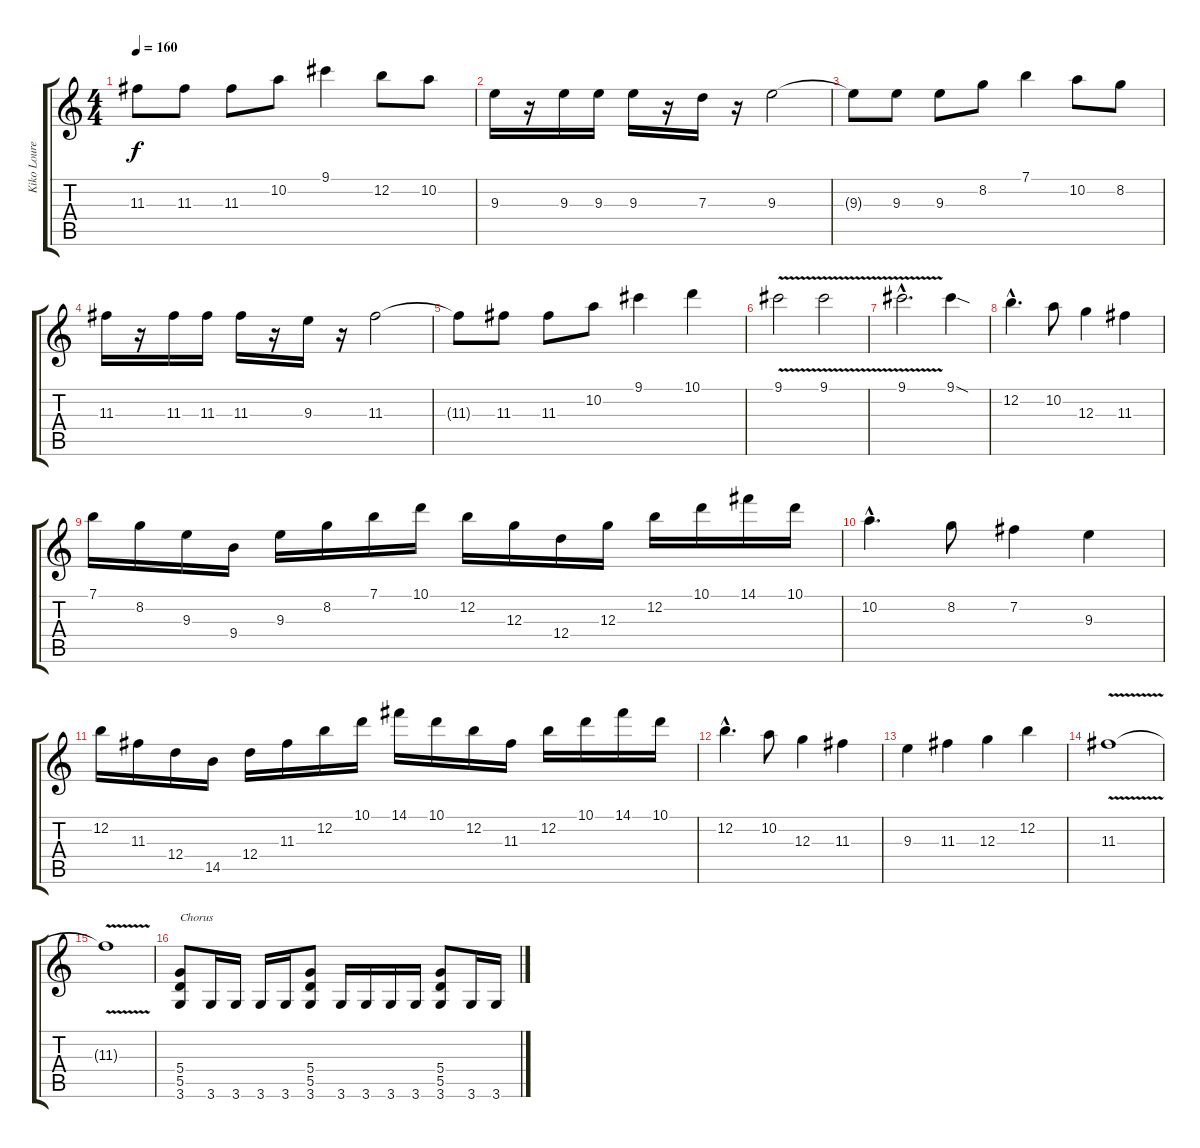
\track ("Kiko Loureiro" "Kiko Loure") {instrument distortionguitar}
\staff {score tabs}
\tuning (E4 B3 G3 D3 A2 E2) {hide}
\ts (4 4)
\tempo 160
\clef g2
\ks c
11.3{t}.8{dy f} 11.3.8 11.3.8 10.2.8 9.1.4 12.2.8 10.2.8 |
9.3.16 r.16 9.3.16 9.3.16 9.3.16 r.16 7.3.16 r.16 9.3.2 |
9.3{t}.8 9.3.8 9.3.8 8.2.8 7.1.4 10.2.8 8.2.8 |
11.3.16 r.16 11.3.16 11.3.16 11.3.16 r.16 9.3.16 r.16 11.3.2 |
11.3{t}.8 11.3.8 11.3.8 10.2.8 9.1.4 10.1.4 |
9.1{v}.2 9.1{v}.2 |
9.1{v hac}.2{d} 9.1{sod}.4 |
12.2{hac}.4{d} 10.2.8 12.3.4 11.3.4 |
7.1.16 8.2.16 9.3.16 9.4.16 9.3.16 8.2.16 7.1.16 10.1.16 12.2.16 12.3.16 12.4.16 12.3.16 12.2.16 10.1.16 14.1.16 10.1.16 |
10.2{hac}.4{d} 8.2.8 7.2.4 9.3.4 |
12.2.16 11.3.16 12.4.16 14.5.16 12.4.16 11.3.16 12.2.16 10.1.16 14.1.16 10.1.16 12.2.16 11.3.16 12.2.16 10.1.16 14.1.16 10.1.16 |
12.2{hac}.4{d} 10.2.8 12.3.4 11.3.4 |
9.3.4 11.3.4 12.3.4 12.2.4 |
11.3{v}.1 |
11.3{t}.1 |
(5.4 5.5 3.6).8{txt "Chorus"} 3.6.16 3.6.16 3.6.16 3.6.16 (5.4 5.5 3.6).8 3.6.16 3.6.16 3.6.16 3.6.16 (5.4 5.5 3.6).8 3.6.16 3.6.16
